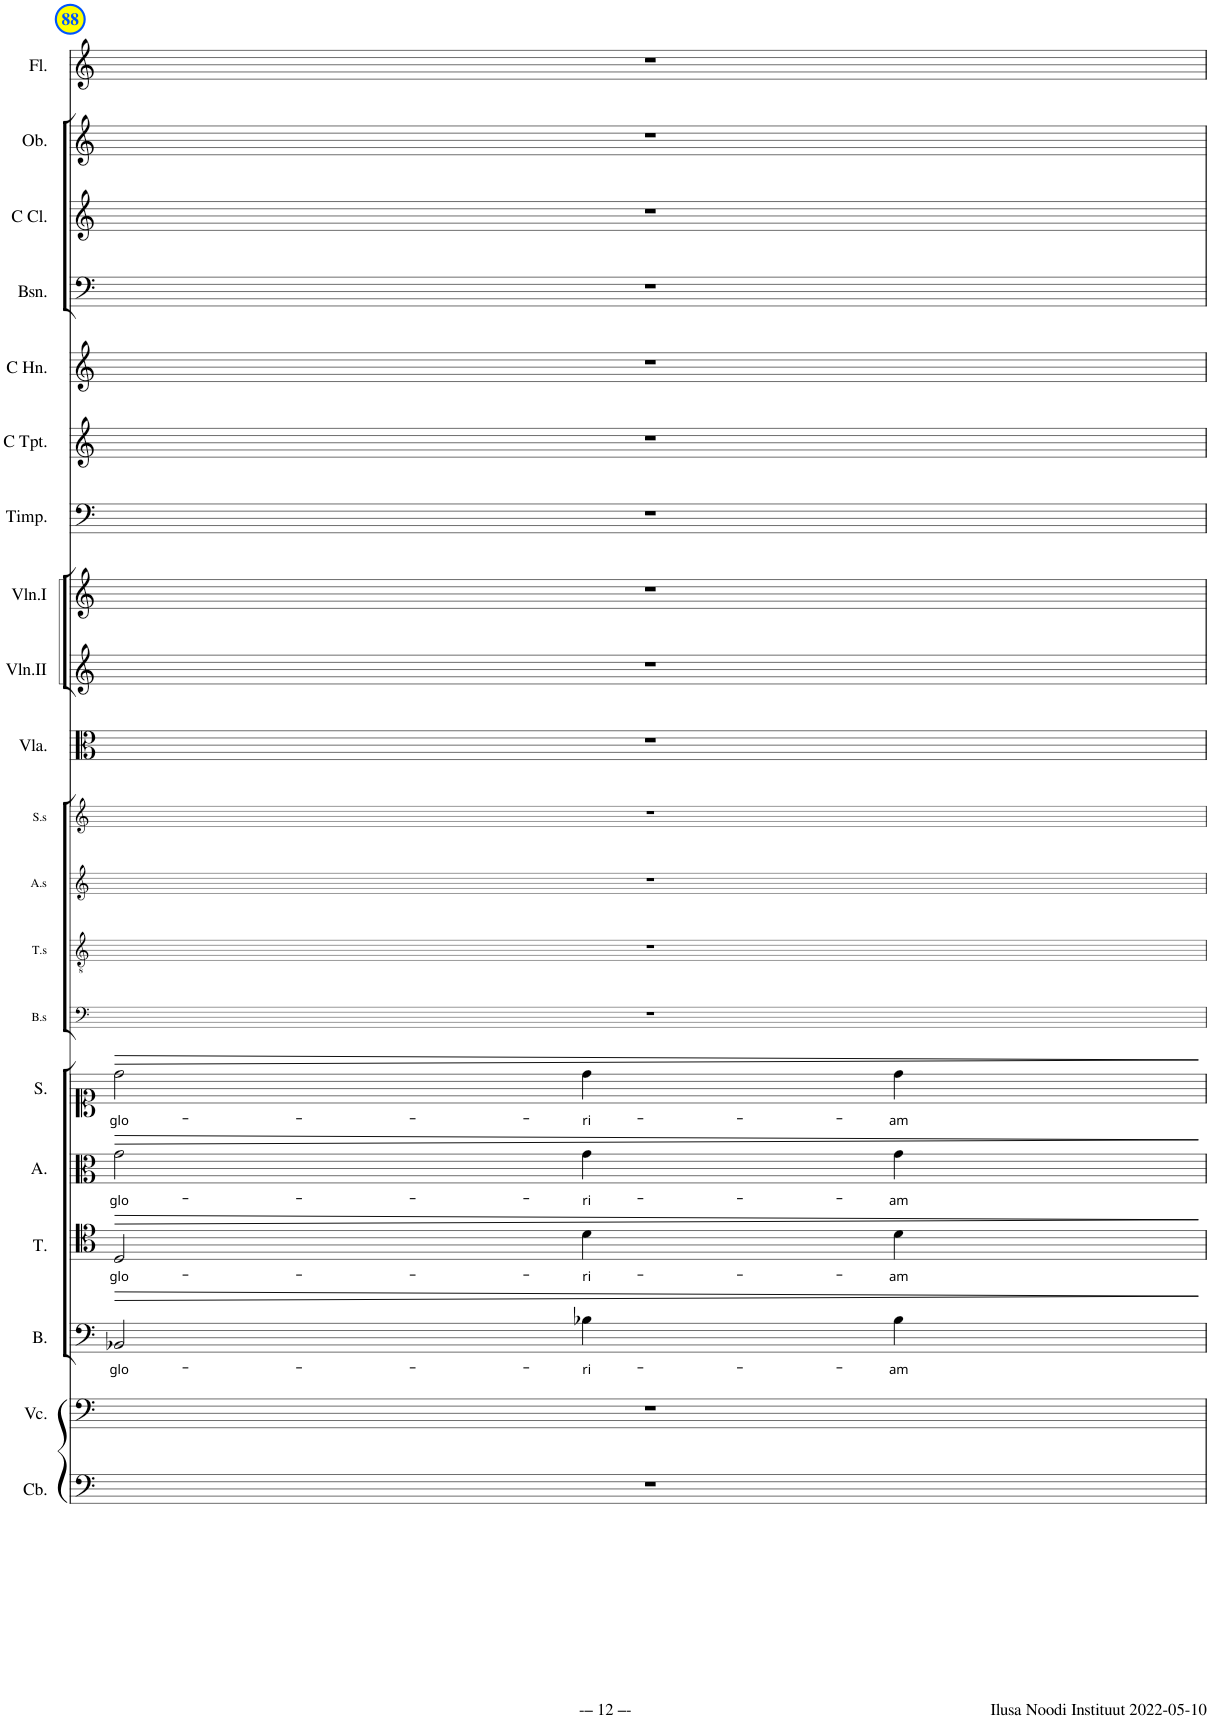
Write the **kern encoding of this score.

**kern	**kern	**kern	**text	**dynam	**kern	**text	**dynam	**kern	**text	**dynam	**kern	**text	**dynam	**kern	**kern	**kern	**kern	**kern	**kern	**kern	**kern	**kern	**kern	**kern	**kern	**kern	**kern
*part20	*part19	*part18	*part18	*part18	*part17	*part17	*part17	*part16	*part16	*part16	*part15	*part15	*part15	*part14	*part13	*part12	*part11	*part10	*part9	*part8	*part7	*part6	*part5	*part4	*part3	*part2	*part1
*staff20	*staff19	*staff18	*staff18	*staff18	*staff17	*staff17	*staff17	*staff16	*staff16	*staff16	*staff15	*staff15	*staff15	*staff14	*staff13	*staff12	*staff11	*staff10	*staff9	*staff8	*staff7	*staff6	*staff5	*staff4	*staff3	*staff2	*staff1
*I"Contrabass	*I"Violoncello	*I"B.	*	*	*I"T.	*	*	*I"A.	*	*	*I"S.	*	*	*I"Bass solo	*I"Tenor solo	*I"Alto solo	*I"Soprano solo	*I"Viola	*I"Violin II	*I"Violin I	*I"Timpani	*I"C Trumpet	*I"Horn in C	*I"Bassoon	*I"C Clarinet	*I"Oboe	*I"Flute
*I'Cb.	*I'Vc.	*I'B.	*	*	*I'T.	*	*	*I'A.	*	*	*I'S.	*	*	*I'B.s	*I'T.s	*I'A.s	*I'S.s	*I'Vla.	*I'Vln.II	*I'Vln.I	*I'Timp.	*I'C Tpt.	*	*I'Bsn.	*I'C Cl.	*I'Ob.	*I'Fl.
!!LO:PB:g=z
*clefF4	*clefF4	*clefF4	*	*	*clefC4	*	*	*clefC3	*	*	*clefC1	*	*	*clefF4	*clefGv2	*clefG2	*clefG2	*clefC3	*clefG2	*clefG2	*clefF4	*clefG2	*clefG2	*clefF4	*clefG2	*clefG2	*clefG2
*Trd7c12	*	*	*	*	*	*	*	*	*	*	*	*	*	*	*	*	*	*	*	*	*	*	*Trd7c12	*	*Trd1c2	*	*
*k[]	*k[]	*k[]	*	*	*k[]	*	*	*k[]	*	*	*k[]	*	*	*k[]	*k[]	*k[]	*k[]	*k[]	*k[]	*k[]	*k[]	*k[]	*k[]	*k[]	*k[]	*k[]	*k[]
*M2/2	*M2/2	*M2/2	*	*	*M2/2	*	*	*M2/2	*	*	*M2/2	*	*	*M2/2	*M2/2	*M2/2	*M2/2	*M2/2	*M2/2	*M2/2	*M2/2	*M2/2	*M2/2	*M2/2	*M2/2	*M2/2	*M2/2
*met(c|)	*met(c|)	*met(c|)	*	*	*met(c|)	*	*	*met(c|)	*	*	*met(c|)	*	*	*met(c|)	*met(c|)	*met(c|)	*met(c|)	*met(c|)	*met(c|)	*met(c|)	*met(c|)	*met(c|)	*met(c|)	*met(c|)	*met(c|)	*met(c|)	*met(c|)
=88	=88	=88	=88	=88	=88	=88	=88	=88	=88	=88	=88	=88	=88	=88	=88	=88	=88	=88	=88	=88	=88	=88	=88	=88	=88	=88	=88
!	!	!	!LO:LY:b	!LO:HP:b	!	!LO:LY:b	!LO:HP:b	!	!LO:LY:b	!LO:HP:b	!	!LO:LY:b	!LO:HP:b	!	!	!	!	!	!	!	!	!	!	!	!	!	!
1r	1r	2BB-X/	glo-	>	2D/	glo-	>	2g\	glo-	>	2dd\	glo-	>	1r	1r	1r	1r	1r	1r	1r	1r	1r	1r	1r	1r	1r	1r
!	!	!	!LO:LY:b	!	!	!LO:LY:b	!	!	!LO:LY:b	!	!	!LO:LY:b	!	!	!	!	!	!	!	!	!	!	!	!	!	!	!
.	.	4B-X\	-ri-	.	4d\	-ri-	.	4g\	-ri-	.	4dd\	-ri-	.	.	.	.	.	.	.	.	.	.	.	.	.	.	.
!	!	!	!LO:LY:b	!	!	!LO:LY:b	!	!	!LO:LY:b	!	!	!LO:LY:b	!	!	!	!	!	!	!	!	!	!	!	!	!	!	!
.	.	4B-\	-am	.	4d\	-am	.	4g\	-am	.	4dd\	-am	.	.	.	.	.	.	.	.	.	.	.	.	.	.	.
.	.	.	.	]	.	.	]	.	.	]	.	.	]	.	.	.	.	.	.	.	.	.	.	.	.	.	.
=	=	=	=	=	=	=	=	=	=	=	=	=	=	=	=	=	=	=	=	=	=	=	=	=	=	=	=
*-	*-	*-	*-	*-	*-	*-	*-	*-	*-	*-	*-	*-	*-	*-	*-	*-	*-	*-	*-	*-	*-	*-	*-	*-	*-	*-	*-
